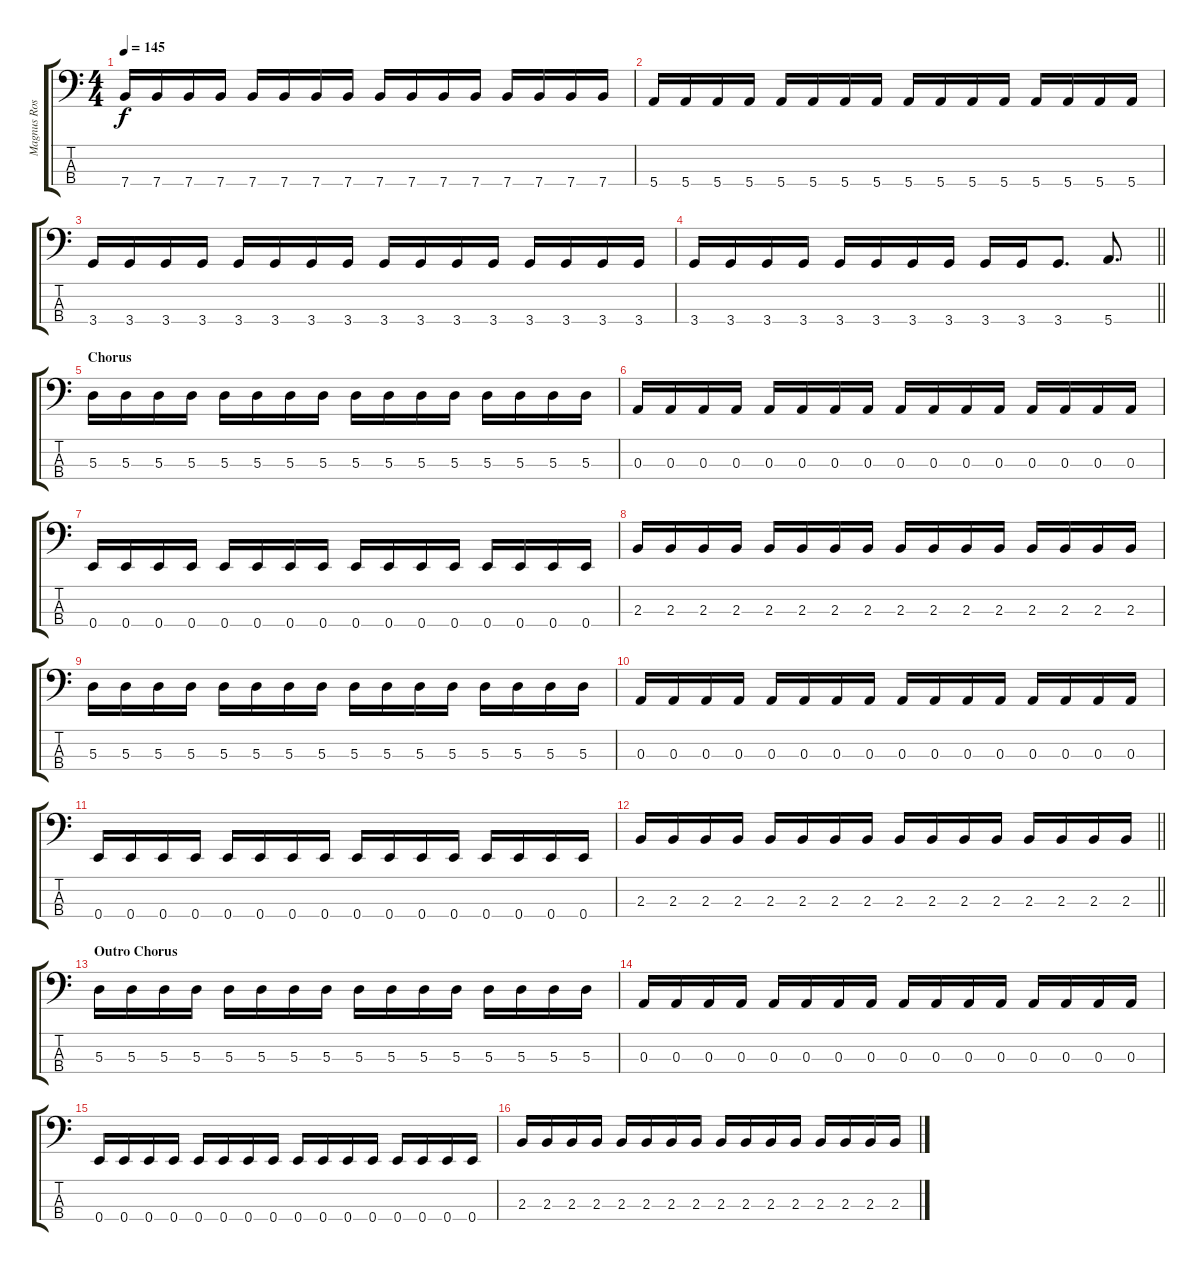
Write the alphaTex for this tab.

\track ("Magnus Rosén (Bass)" "Magnus Ros") {instrument electricbassfinger}
\staff {score tabs}
\tuning (G2 D2 A1 E1) {hide}
\ts (4 4)
\tempo 145
\clef f4
\ks c
7.4.16{dy f} 7.4.16 7.4.16 7.4.16 7.4.16 7.4.16 7.4.16 7.4.16 7.4.16 7.4.16 7.4.16 7.4.16 7.4.16 7.4.16 7.4.16 7.4.16 |
5.4.16 5.4.16 5.4.16 5.4.16 5.4.16 5.4.16 5.4.16 5.4.16 5.4.16 5.4.16 5.4.16 5.4.16 5.4.16 5.4.16 5.4.16 5.4.16 |
3.4.16 3.4.16 3.4.16 3.4.16 3.4.16 3.4.16 3.4.16 3.4.16 3.4.16 3.4.16 3.4.16 3.4.16 3.4.16 3.4.16 3.4.16 3.4.16 |
\barLineRight lightlight
3.4.16 3.4.16 3.4.16 3.4.16 3.4.16 3.4.16 3.4.16 3.4.16 3.4.16 3.4.16 3.4.8{d} 5.4.8{d} |
\section ("" "Chorus")
5.3.16 5.3.16 5.3.16 5.3.16 5.3.16 5.3.16 5.3.16 5.3.16 5.3.16 5.3.16 5.3.16 5.3.16 5.3.16 5.3.16 5.3.16 5.3.16 |
0.3.16 0.3.16 0.3.16 0.3.16 0.3.16 0.3.16 0.3.16 0.3.16 0.3.16 0.3.16 0.3.16 0.3.16 0.3.16 0.3.16 0.3.16 0.3.16 |
0.4.16 0.4.16 0.4.16 0.4.16 0.4.16 0.4.16 0.4.16 0.4.16 0.4.16 0.4.16 0.4.16 0.4.16 0.4.16 0.4.16 0.4.16 0.4.16 |
2.3.16 2.3.16 2.3.16 2.3.16 2.3.16 2.3.16 2.3.16 2.3.16 2.3.16 2.3.16 2.3.16 2.3.16 2.3.16 2.3.16 2.3.16 2.3.16 |
5.3.16 5.3.16 5.3.16 5.3.16 5.3.16 5.3.16 5.3.16 5.3.16 5.3.16 5.3.16 5.3.16 5.3.16 5.3.16 5.3.16 5.3.16 5.3.16 |
0.3.16 0.3.16 0.3.16 0.3.16 0.3.16 0.3.16 0.3.16 0.3.16 0.3.16 0.3.16 0.3.16 0.3.16 0.3.16 0.3.16 0.3.16 0.3.16 |
0.4.16 0.4.16 0.4.16 0.4.16 0.4.16 0.4.16 0.4.16 0.4.16 0.4.16 0.4.16 0.4.16 0.4.16 0.4.16 0.4.16 0.4.16 0.4.16 |
\barLineRight lightlight
2.3.16 2.3.16 2.3.16 2.3.16 2.3.16 2.3.16 2.3.16 2.3.16 2.3.16 2.3.16 2.3.16 2.3.16 2.3.16 2.3.16 2.3.16 2.3.16 |
\section ("" "Outro Chorus")
5.3.16 5.3.16 5.3.16 5.3.16 5.3.16 5.3.16 5.3.16 5.3.16 5.3.16 5.3.16 5.3.16 5.3.16 5.3.16 5.3.16 5.3.16 5.3.16 |
0.3.16 0.3.16 0.3.16 0.3.16 0.3.16 0.3.16 0.3.16 0.3.16 0.3.16 0.3.16 0.3.16 0.3.16 0.3.16 0.3.16 0.3.16 0.3.16 |
0.4.16 0.4.16 0.4.16 0.4.16 0.4.16 0.4.16 0.4.16 0.4.16 0.4.16 0.4.16 0.4.16 0.4.16 0.4.16 0.4.16 0.4.16 0.4.16 |
2.3.16 2.3.16 2.3.16 2.3.16 2.3.16 2.3.16 2.3.16 2.3.16 2.3.16 2.3.16 2.3.16 2.3.16 2.3.16 2.3.16 2.3.16 2.3.16
